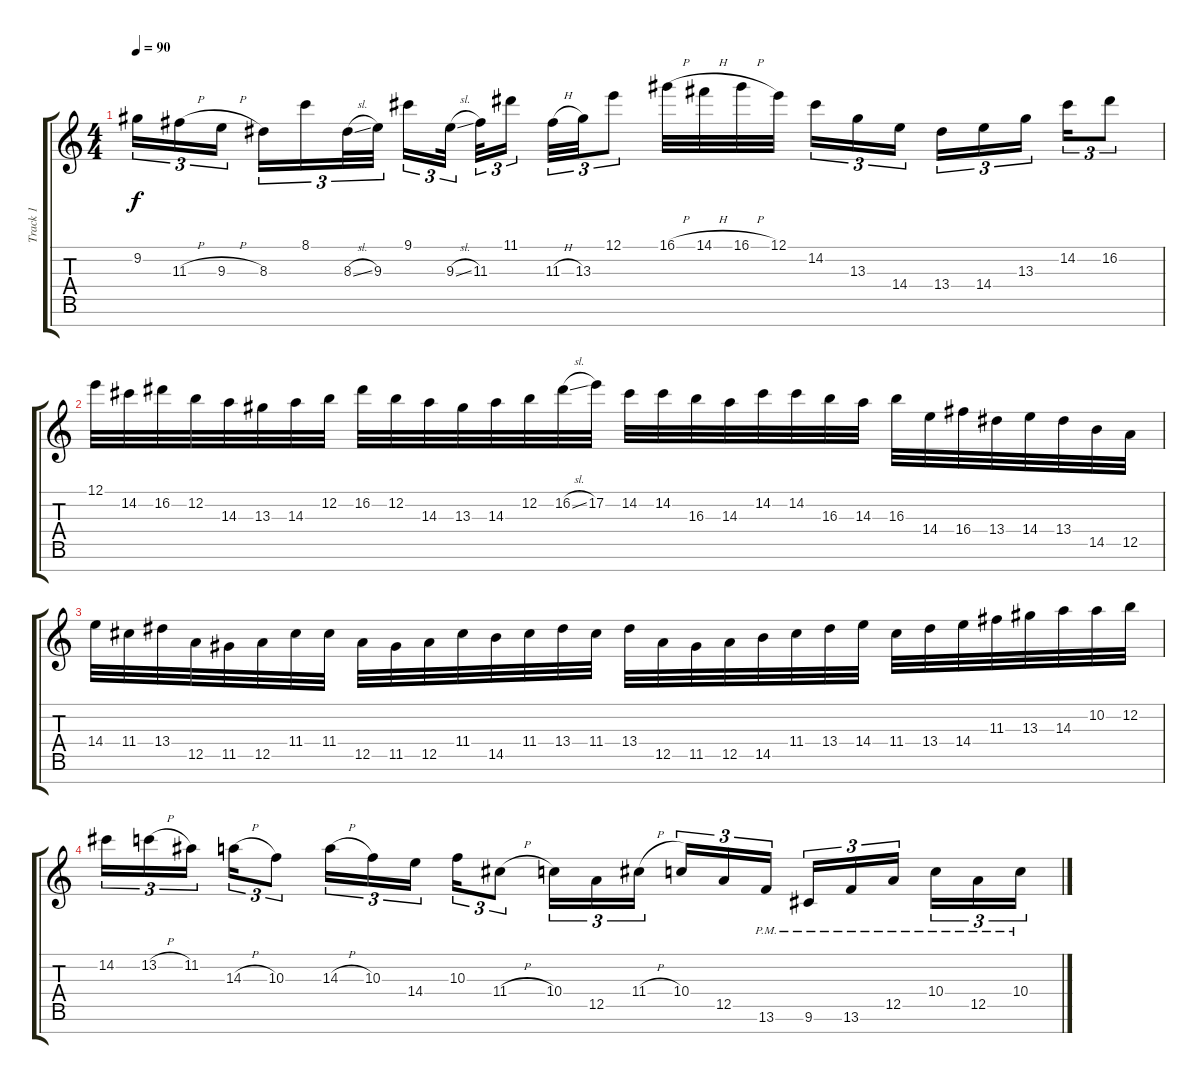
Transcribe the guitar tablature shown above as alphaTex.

\track ("Track 1" "Track 1") {instrument overdrivenguitar}
\staff {score tabs}
\tuning (E4 B3 G3 D3 A2 E2 B1) {hide}
\ts (4 4)
\tempo 90
\clef g2
\ks c
9.2.16{tu (3 2) dy f} 11.3{h}.16{tu (3 2)} 9.3{h}.16{tu (3 2) beam splitsecondary} 8.3.16{tu (3 2)} 8.1.16{tu (3 2)} 8.3{sl}.32{tu (3 2)} 9.3.32{tu (3 2)} 9.1.16{tu (3 2)} 9.3{sl}.32{tu (3 2) beam splitsecondary} 11.3.32{tu (3 2)} 11.1.16{tu (3 2) beam splitsecondary} 11.3{h}.32{tu (3 2)} 13.3.32{tu (3 2)} 12.1.8{tu (3 2)} 16.1{h}.32 14.1{h}.32 16.1{h}.32 12.1.32{beam splitsecondary} 14.2.16{tu (3 2)} 13.3.16{tu (3 2)} 14.4.16{tu (3 2)} 13.4.16{tu (3 2)} 14.4.16{tu (3 2)} 13.3.16{tu (3 2) beam splitsecondary} 14.2.16{tu (3 2)} 16.2.8{tu (3 2)} |
12.1.32 14.2.32 16.2.32 12.2.32 14.3.32 13.3.32 14.3.32 12.2.32 16.2.32 12.2.32 14.3.32 13.3.32 14.3.32 12.2.32 16.2{sl}.32 17.2.32 14.2.32 14.2.32 16.3.32 14.3.32 14.2.32 14.2.32 16.3.32 14.3.32 16.3.32 14.4.32 16.4.32 13.4.32 14.4.32 13.4.32 14.5.32 12.5.32 |
14.4.32 11.4.32 13.4.32 12.5.32 11.5.32 12.5.32 11.4.32 11.4.32 12.5.32 11.5.32 12.5.32 11.4.32 14.5.32 11.4.32 13.4.32 11.4.32 13.4.32 12.5.32 11.5.32 12.5.32 14.5.32 11.4.32 13.4.32 14.4.32 11.4.32 13.4.32 14.4.32 11.3.32 13.3.32 14.3.32 10.2.32 12.2.32 |
14.2.16{tu (3 2)} 13.2{h}.16{tu (3 2)} 11.2.16{tu (3 2) beam splitsecondary} 14.3{h}.16{tu (3 2)} 10.3.8{tu (3 2)} 14.3{h}.16{tu (3 2)} 10.3.16{tu (3 2)} 14.4.16{tu (3 2) beam splitsecondary} 10.3.16{tu (3 2)} 11.4{h}.8{tu (3 2)} 10.4.16{tu (3 2)} 12.5.16{tu (3 2)} 11.4{h}.16{tu (3 2) beam splitsecondary} 10.4.16{tu (3 2)} 12.5.16{tu (3 2)} 13.6{pm}.16{tu (3 2)} 9.6{pm}.16{tu (3 2)} 13.6{pm}.16{tu (3 2)} 12.5{pm}.16{tu (3 2) beam splitsecondary} 10.4{pm}.16{tu (3 2)} 12.5{pm}.16{tu (3 2)} 10.4{pm}.16{tu (3 2)}
